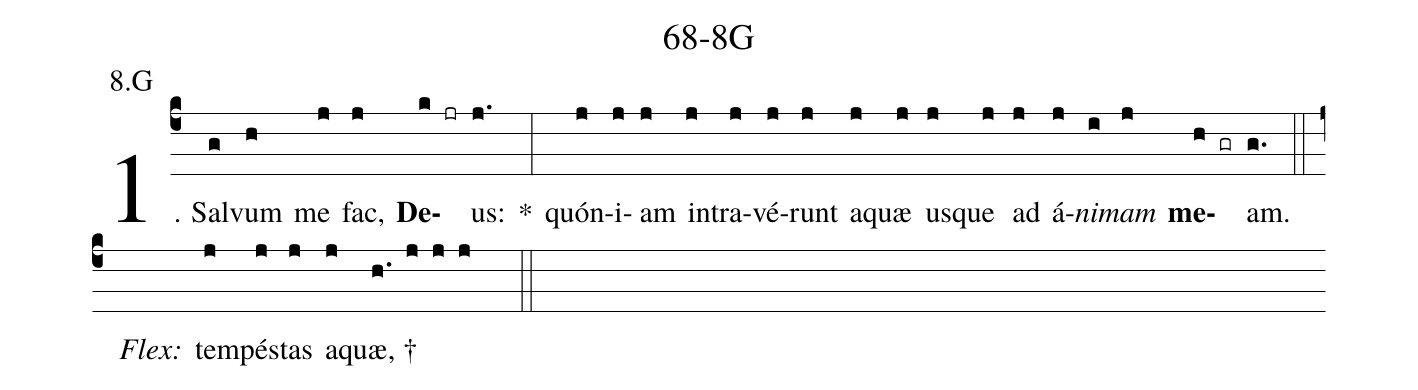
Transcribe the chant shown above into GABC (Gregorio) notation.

name: 68-8G;
annotation: 8.G;
%%
(c4)1. Sal(g)vum(h) me(j) fac,(j) <b>De</b>(k jr)us:(j.) *(:) quón(j)i(j)am(j) in(j)tra(j)vé(j)runt(j) a(j)quæ(j) us(j)que(j) ad(j) á(j)<i>ni</i>(i)<i>mam</i>(j) <b>me</b>(h gr)am.(g.) (::)
<i>Flex:</i>()  tem(j)pés(j)tas(j) a(j)quæ, †(h. j j j  ::)
